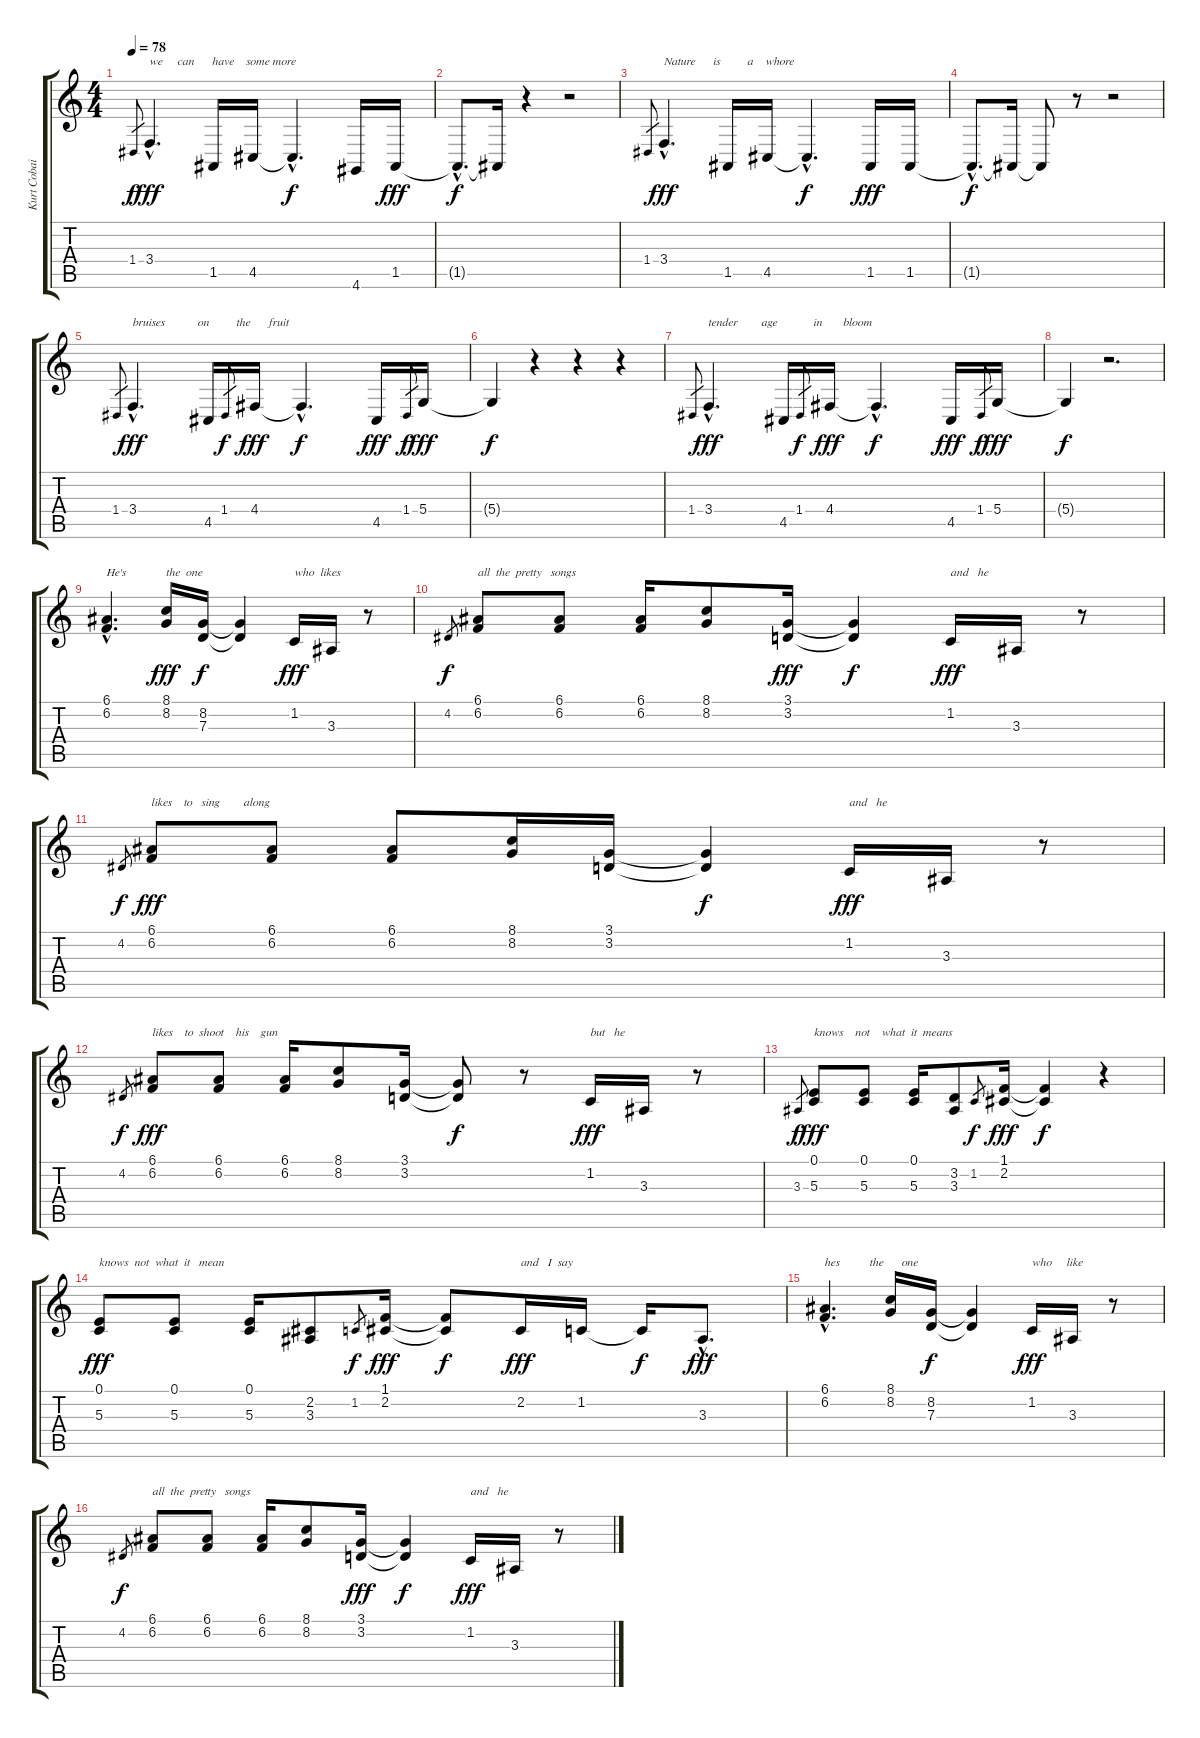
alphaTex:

\track ("Kurt Cobain : Voice" "Kurt Cobai") {instrument altosax}
\staff {score tabs}
\tuning (E4 B3 G3 D3 A2 E2) {hide}
\ts (4 4)
\tempo 78
\clef g2
\ks c
1.4.8{gr dy f} 3.4{hac}.4{d txt "we     can      have    some more" dy fff} 1.5.16 4.5.16 4.5{hac t}.4{d dy f} 4.6.16 1.5.16{dy fff} |
1.5{hac t}.8{d dy f} 1.5{t}.16 r.4 r.2 |
1.4.8{gr} 3.4{hac}.4{d txt "Nature      is         a    whore" dy fff} 1.5.16 4.5.16 4.5{hac t}.4{d dy f} 1.5.16{dy fff} 1.5.16 |
1.5{hac t}.8{d dy f} 1.5{t}.16 1.5{t}.8 r.8 r.2 |
1.4.8{gr} 3.4{hac}.4{d txt "bruises           on         the      fruit" dy fff} 4.5.16 1.4.8{gr dy f} 4.4.16{dy fff} 4.4{hac t}.4{d dy f} 4.5.16{dy fff} 1.4.8{gr dy f} 5.4.16{dy fff} |
5.4{t}.4{dy f} r.4 r.4 r.4 |
1.4.8{gr} 3.4{hac}.4{d txt "tender        age            in       bloom" dy fff} 4.5.16 1.4.8{gr dy f} 4.4.16{dy fff} 4.4{hac t}.4{d dy f} 4.5.16{dy fff} 1.4.8{gr dy f} 5.4.16{dy fff} |
5.4{t}.4{dy f} r.2{d} |
(6.1{hac} 6.2{hac}).4{d txt "He's"} (8.1 8.2).16{txt "the  one" dy fff} (8.2 7.3).16{dy f} (8.2{t} 7.3{t}).4 1.2.16{txt "who  likes" dy fff} 3.3.16 r.8 |
4.2.8{gr dy f} (6.1 6.2).8{txt "all  the  pretty   songs"} (6.1 6.2).8 (6.1 6.2).16 (8.1 8.2).8 (3.1 3.2).16{dy fff} (3.1{t} 3.2{t}).4{dy f} 1.2.16{txt "and   he" dy fff} 3.3.16 r.8 |
4.2.8{gr dy f} (6.1 6.2).8{txt "likes    to   sing        along" dy fff} (6.1 6.2).8 (6.1 6.2).8 (8.1 8.2).16 (3.1 3.2).16 (3.1{t} 3.2{t}).4{dy f} 1.2.16{txt "and   he" dy fff} 3.3.16 r.8 |
4.2.8{gr dy f} (6.1 6.2).8{txt "likes    to  shoot    his    gun" dy fff} (6.1 6.2).8 (6.1 6.2).16 (8.1 8.2).8 (3.1 3.2).16 (3.1{t} 3.2{t}).8{dy f} r.8 1.2.16{txt "but   he" dy fff} 3.3.16 r.8 |
3.3.8{gr dy f} (0.1 5.3).8{txt "knows    not    what  it  means" dy fff} (0.1 5.3).8 (0.1 5.3).16 (3.2 3.3).8 1.2.8{gr dy f} (1.1 2.2).16{dy fff} (1.1{t} 2.2{t}).4{dy f} r.4 |
(0.1 5.3).8{txt "knows  not  what  it   mean" dy fff} (0.1 5.3).8 (0.1 5.3).16 (2.2 3.3).8 1.2.8{gr dy f} (1.1 2.2).16{dy fff} (1.1{t} 2.2{t}).8{dy f} 2.2.16{txt "and   I  say" dy fff} 1.2.16 1.2{t}.16{dy f} 3.3{hac}.8{d dy fff} |
(6.1{hac} 6.2{hac}).4{d txt "hes          the      one"} (8.1 8.2).16 (8.2 7.3).16{dy f} (8.2{t} 7.3{t}).4 1.2.16{txt "who     like" dy fff} 3.3.16 r.8 |
4.2.8{gr dy f} (6.1 6.2).8{txt "all  the  pretty   songs"} (6.1 6.2).8 (6.1 6.2).16 (8.1 8.2).8 (3.1 3.2).16{dy fff} (3.1{t} 3.2{t}).4{dy f} 1.2.16{txt "and   he" dy fff} 3.3.16 r.8
